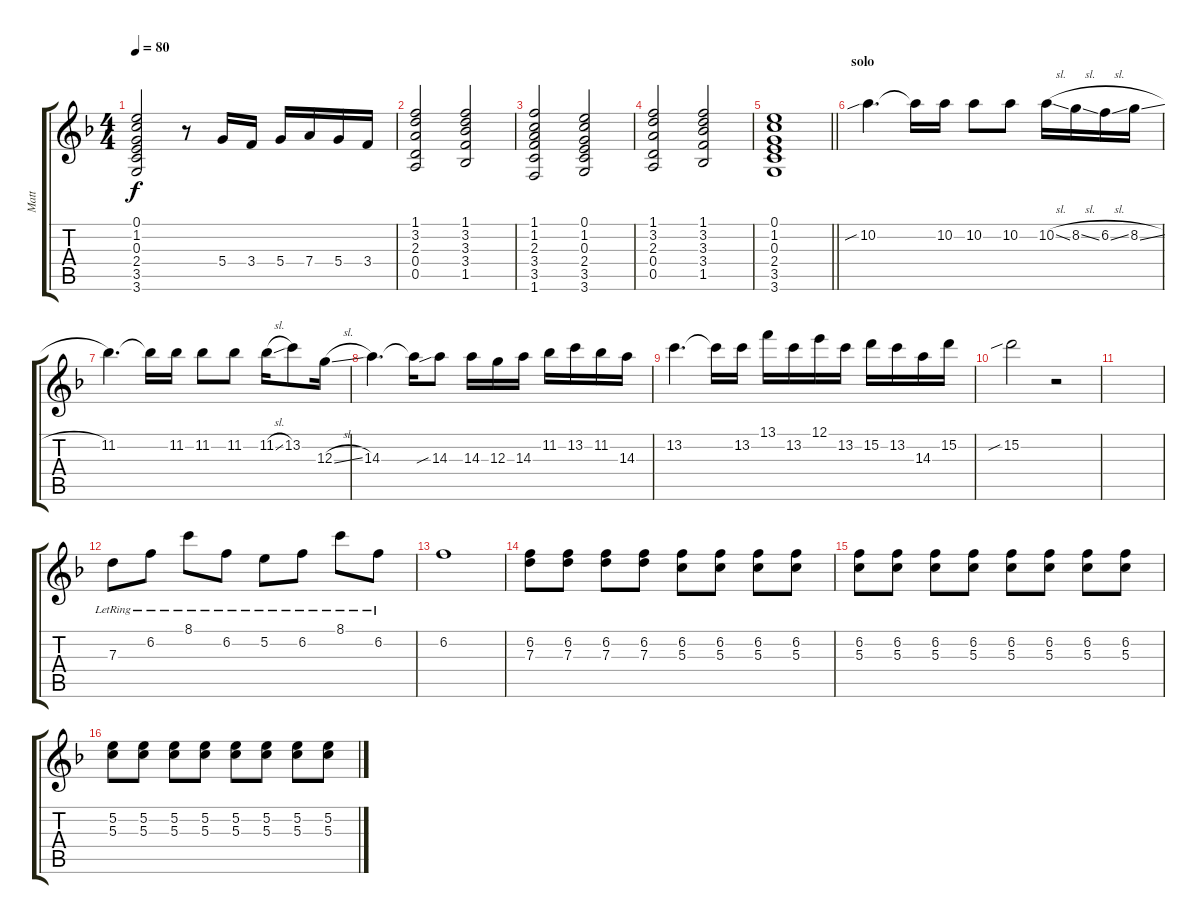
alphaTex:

\track ("Matt" "Matt") {instrument distortionguitar}
\staff {score tabs}
\tuning (E4 B3 G3 D3 A2 E2) {hide}
\ts (4 4)
\tempo 80
\clef g2
\ks f
(0.1 1.2 0.3 2.4 3.5 3.6).2{dy f} r.8 5.4.16 3.4.16 5.4.16 7.4.16 5.4.16 3.4.16 |
(1.1 3.2 2.3 0.4 0.5).2 (1.1 3.2 3.3 3.4 1.5).2 |
(1.1 1.2 2.3 3.4 3.5 1.6).2 (0.1 1.2 0.3 2.4 3.5 3.6).2 |
(1.1 3.2 2.3 0.4 0.5).2 (1.1 3.2 3.3 3.4 1.5).2 |
\barLineRight lightlight
(0.1 1.2 0.3 2.4 3.5 3.6).1 |
\section ("" "solo")
10.2{sib}.4{d volume 16} 10.2{t}.16 10.2.16 10.2.8 10.2.8 10.2{sl}.16 8.2{sl}.16 6.2{sl}.16 8.2{sl}.16 |
11.2.4{d} 11.2{t}.16 11.2.16 11.2.8 11.2.8 11.2{sl}.16 13.2.8 12.3{sl}.16 |
14.3.4{d} 14.3{t}.16 14.3{sib}.8 14.3.16 12.3.16 14.3.16 11.2.16 13.2.16 11.2.16 14.3.16 |
13.2.4{d} 13.2{t}.16 13.2.16 13.1.16 13.2.16 12.1.16 13.2.16 15.2.16 13.2.16 14.3.16 15.2.16 |
15.2{sib}.2{volume 14} r.2 |
|
7.3{lr}.8 6.2{lr}.8 8.1{lr}.8 6.2{lr}.8 5.2{lr}.8 6.2{lr}.8 8.1{lr}.8 6.2{lr}.8 |
6.2.1 |
(6.2 7.3).8 (6.2 7.3).8 (6.2 7.3).8 (6.2 7.3).8 (6.2 5.3).8 (6.2 5.3).8 (6.2 5.3).8 (6.2 5.3).8 |
(6.2 5.3).8 (6.2 5.3).8 (6.2 5.3).8 (6.2 5.3).8 (6.2 5.3).8 (6.2 5.3).8 (6.2 5.3).8 (6.2 5.3).8 |
(5.2 5.3).8 (5.2 5.3).8 (5.2 5.3).8 (5.2 5.3).8 (5.2 5.3).8 (5.2 5.3).8 (5.2 5.3).8 (5.2 5.3).8
